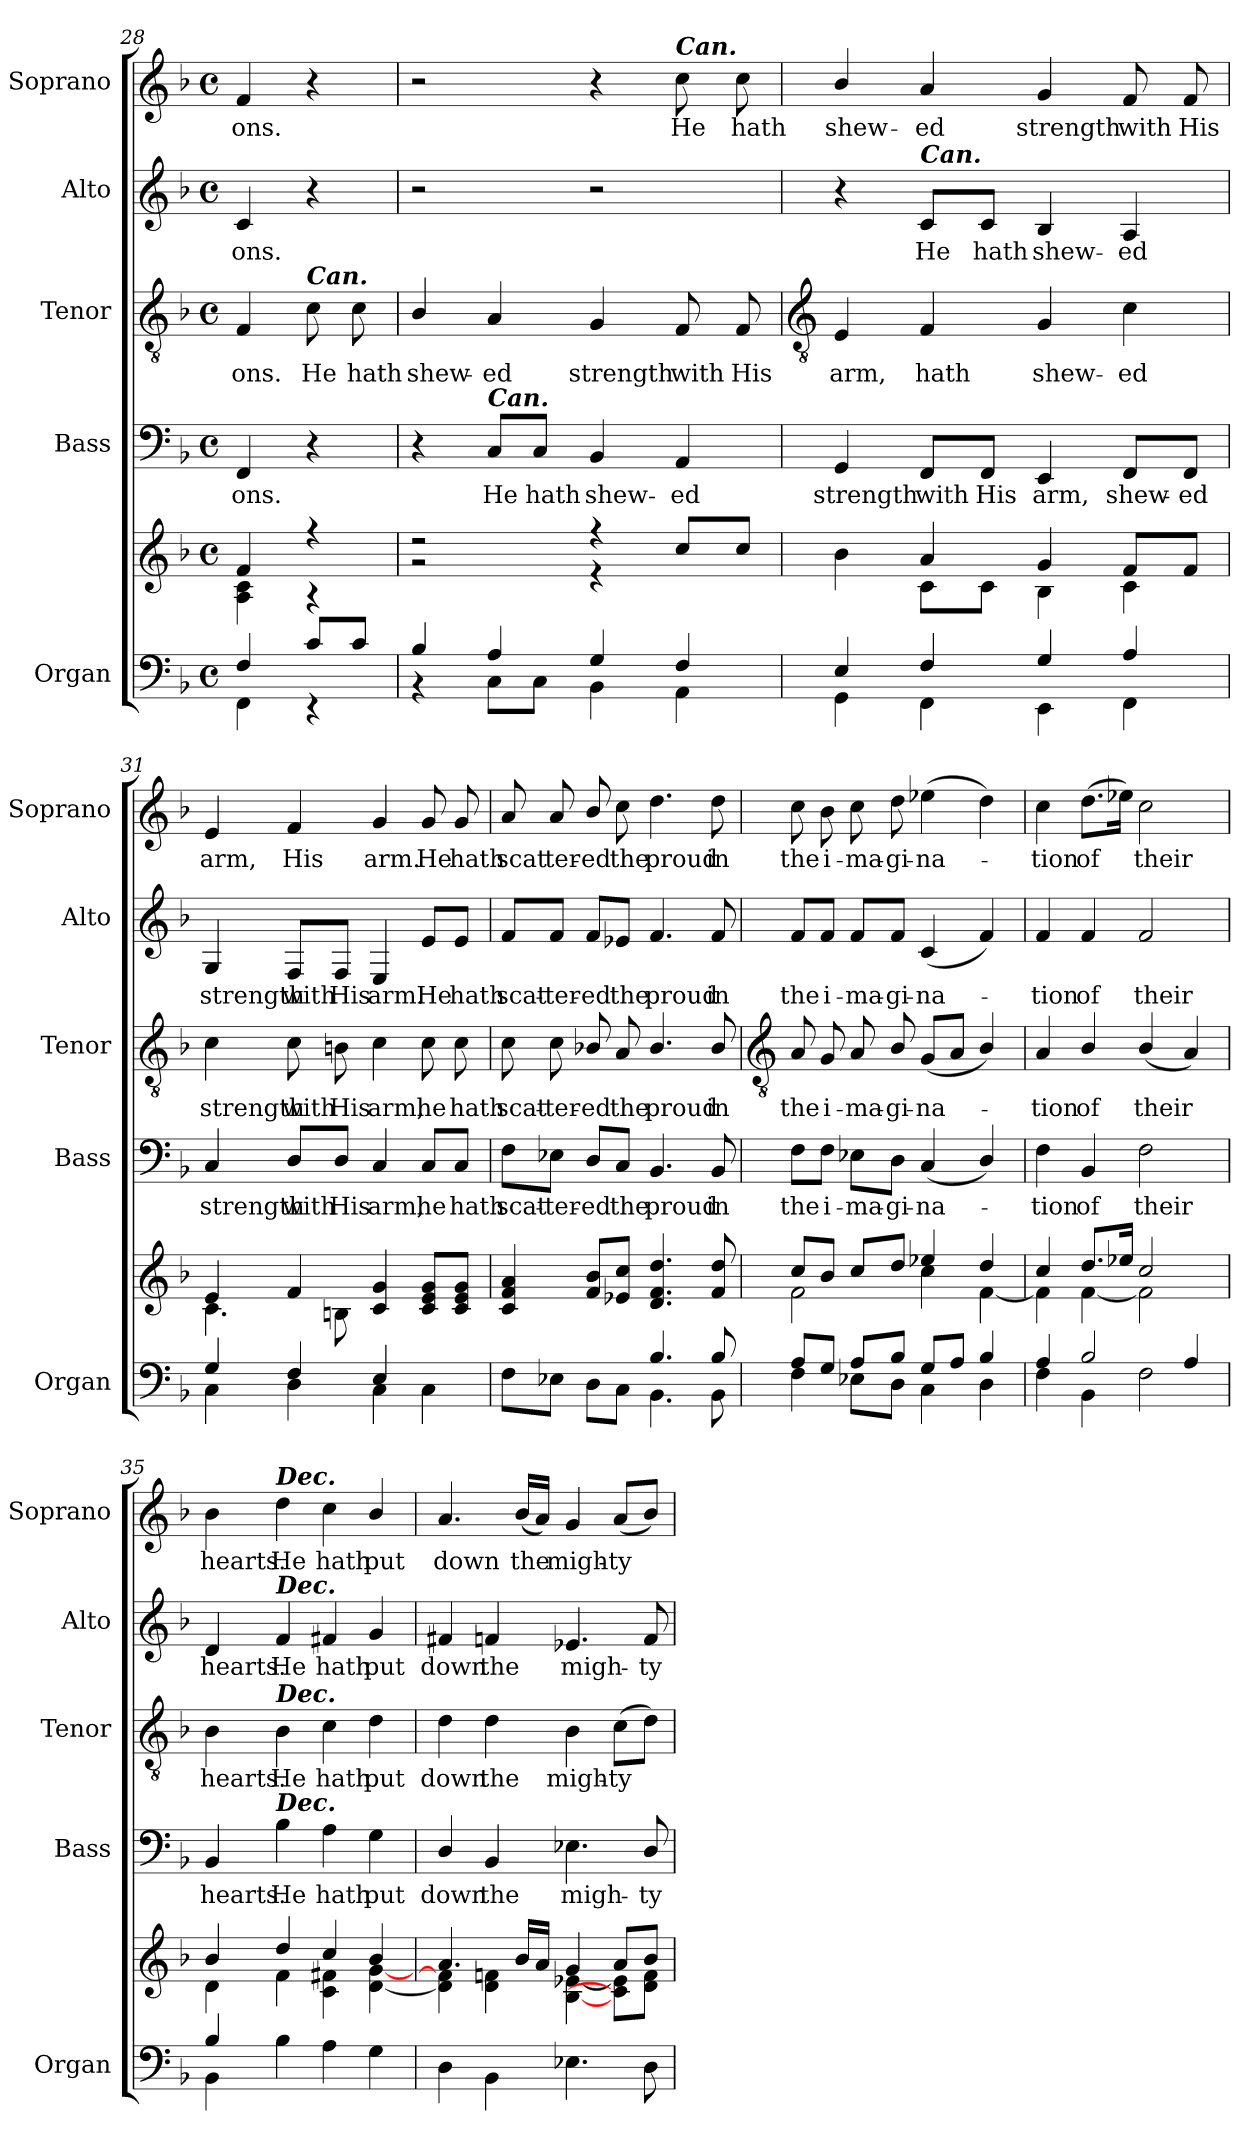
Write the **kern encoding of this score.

**kern	**kern	**kern	**text	**kern	**text	**kern	**text	**kern	**text
*part5	*part5	*part4	*part4	*part3	*part3	*part2	*part2	*part1	*part1
*staff6	*staff5	*staff4	*staff4	*staff3	*staff3	*staff2	*staff2	*staff1	*staff1
*I"Organ	*	*I"Bass	*	*I"Tenor	*	*I"Alto	*	*I"Soprano	*
*I'Organ	*	*I'Bass	*	*I'Tenor	*	*I'Alto	*	*I'Soprano	*
*clefF4	*clefG2	*clefF4	*	*clefGv2	*	*clefG2	*	*clefG2	*
*k[b-]	*k[b-]	*k[b-]	*	*k[b-]	*	*k[b-]	*	*k[b-]	*
*F:	*F:	*F:	*	*F:	*	*F:	*	*F:	*
*M4/4	*M4/4	*M4/4	*	*M4/4	*	*M4/4	*	*M4/4	*
*met(c)	*met(c)	*met(c)	*	*met(c)	*	*met(c)	*	*met(c)	*
=28	=28	=28	=28	=28	=28	=28	=28	=28	=28
*^	*^	*	*	*	*	*	*	*	*
!	!	!	!	!	!LO:LY:b	!	!LO:LY:b	!	!LO:LY:b	!	!LO:LY:b
4F/	4FF\	4f/	4A\ 4c\	4FF	-ons.	4F	-ons.	4c	-ons.	4f	-ons.
!	!	!	!	!	!	!LO:TX:a:Bi:t=Can.	!	!	!	!	!
!	!	!	!	!	!	!	!LO:LY:b	!	!	!	!
8c/L	4r	4r	4r	4r	.	8c	He	4r	.	4r	.
!	!	!	!	!	!	!	!LO:LY:b	!	!	!	!
8c/J	.	.	.	.	.	8c	hath	.	.	.	.
=29	=29	=29	=29	=29	=29	=29	=29	=29	=29	=29	=29
!	!	!	!	!	!	!	!LO:LY:b	!	!	!	!
4B-/	4r	2r	2r	4r	.	4B-/	shew-	2r	.	2r	.
!	!	!	!	!LO:TX:a:Bi:t=Can.	!	!	!	!	!	!	!
!	!	!	!	!	!LO:LY:b	!	!LO:LY:b	!	!	!	!
4A/	8C\L	.	.	8C/L	He	4A	-ed	.	.	.	.
!	!	!	!	!	!LO:LY:b	!	!	!	!	!	!
.	8C\J	.	.	8C/J	hath	.	.	.	.	.	.
!	!	!	!	!	!LO:LY:b	!	!LO:LY:b	!	!	!	!
4G/	4BB-\	4r	4r	4BB-	shew-	4G	strength	2r	.	4r	.
!	!	!	!	!	!	!	!	!	!	!LO:TX:a:Bi:t=Can.	!
!	!	!	!	!	!LO:LY:b	!	!LO:LY:b	!	!	!	!LO:LY:b
4F/	4AA\	8cc/L	4ryy	4AA	-ed	8F	with	.	.	8cc	He
!	!	!	!	!	!	!	!LO:LY:b	!	!	!	!LO:LY:b
.	.	8cc/J	.	.	.	8F	His	.	.	8cc	hath
!!LO:LB:g=z
=30	=30	=30	=30	=30	=30	=30	=30	=30	=30	=30	=30
*	*	*	*	*	*	*clefGv2	*	*	*	*	*
!	!	!	!	!	!LO:LY:b	!	!LO:LY:b	!	!	!	!LO:LY:b
4E/	4GG\	4b-\	4ryy	4GG	strength	4E	arm,	4r	.	4b-/	shew-
!	!	!	!	!	!	!	!	!LO:TX:a:Bi:t=Can.	!	!	!
!	!	!	!	!	!LO:LY:b	!	!LO:LY:b	!	!LO:LY:b	!	!LO:LY:b
4F/	4FF\	4a/	8c\L	8FF/L	with	4F	hath	8c/L	He	4a	-ed
!	!	!	!	!	!LO:LY:b	!	!	!	!LO:LY:b	!	!
.	.	.	8c\J	8FF/J	His	.	.	8c/J	hath	.	.
!	!	!	!	!	!LO:LY:b	!	!LO:LY:b	!	!LO:LY:b	!	!LO:LY:b
4G/	4EE\	4g/	4B-\	4EE	arm,	4G	shew-	4B-	shew-	4g	strength
!	!	!	!	!	!LO:LY:b	!	!LO:LY:b	!	!LO:LY:b	!	!LO:LY:b
4A/	4FF\	8f/L	4c\	8FF/L	shew-	4c	-ed	4A	-ed	8f	with
!	!	!	!	!	!LO:LY:b	!	!	!	!	!	!LO:LY:b
.	.	8f/J	.	8FF/J	-ed	.	.	.	.	8f	His
=31	=31	=31	=31	=31	=31	=31	=31	=31	=31	=31	=31
!	!	!	!	!	!LO:LY:b	!	!LO:LY:b	!	!LO:LY:b	!	!LO:LY:b
4G/	4C\	4e/	4.c\	4C	strength	4c	strength	4G	strength	4e	arm,
!	!	!	!	!	!LO:LY:b	!	!LO:LY:b	!	!LO:LY:b	!	!LO:LY:b
4F/	4D\	4f/	.	8D/L	with	8c	with	8F/L	with	4f	His
!	!	!	!	!	!LO:LY:b	!	!LO:LY:b	!	!LO:LY:b	!	!
.	.	.	8Bn\	8D/J	His	8Bn	His	8F/J	His	.	.
!	!	!	!	!	!LO:LY:b	!	!LO:LY:b	!	!LO:LY:b	!	!LO:LY:b
4E/	4C\	4c/ 4g/	2ryy	4C	arm,	4c	arm,	4E	arm.	4g	arm.
!	!	!	!	!	!LO:LY:b	!	!LO:LY:b	!	!LO:LY:b	!	!LO:LY:b
4ryy	4C\	8c/ 8e/ 8g/L	.	8C/L	he	8c	he	8e/L	He	8g	He
!	!	!	!	!	!LO:LY:b	!	!LO:LY:b	!	!LO:LY:b	!	!LO:LY:b
.	.	8c/ 8e/ 8g/J	.	8C/J	hath	8c	hath	8e/J	hath	8g	hath
=32	=32	=32	=32	=32	=32	=32	=32	=32	=32	=32	=32
!	!	!	!	!	!LO:LY:b	!	!LO:LY:b	!	!LO:LY:b	!	!LO:LY:b
2ryy	8F\L	4c/ 4f/ 4a/	1ryy	8F\L	scat-	8c	scat-	8f/L	scat-	8a	scat
!	!	!	!	!	!LO:LY:b	!	!LO:LY:b	!	!LO:LY:b	!	!LO:LY:b
.	8E-X\J	.	.	8E-X\J	-ter-	8c	-ter-	8f/J	-ter-	8a	-ter-
!	!	!	!	!	!LO:LY:b	!	!LO:LY:b	!	!LO:LY:b	!	!LO:LY:b
.	8D\L	8f/ 8b-/L	.	8D/L	-ed	8B-X/	-ed	8f/L	-ed	8b-/	-ed
!	!	!	!	!	!LO:LY:b	!	!LO:LY:b	!	!LO:LY:b	!	!LO:LY:b
.	8C\J	8e-X/ 8cc/J	.	8C/J	the	8A	the	8e-X/J	the	8cc	the
!	!	!	!	!	!LO:LY:b	!	!LO:LY:b	!	!LO:LY:b	!	!LO:LY:b
4.B-/	4.BB-\	4.d/ 4.f/ 4.dd/	.	4.BB-	proud	4.B-/	proud	4.f	proud	4.dd	proud
!	!	!	!	!	!LO:LY:b	!	!LO:LY:b	!	!LO:LY:b	!	!LO:LY:b
8B-/	8BB-\	8f/ 8dd/	.	8BB-	in	8B-/	in	8f	in	8dd	in
!!LO:LB:g=z
=33	=33	=33	=33	=33	=33	=33	=33	=33	=33	=33	=33
*	*	*	*	*	*	*clefGv2	*	*	*	*	*
!	!	!	!	!	!LO:LY:b	!	!LO:LY:b	!	!LO:LY:b	!	!LO:LY:b
8A/L	4F\	8cc/L	2f\	8F\L	the	8A	the	8f/L	the	8cc	the
!	!	!	!	!	!LO:LY:b	!	!LO:LY:b	!	!LO:LY:b	!	!LO:LY:b
8G/J	.	8b-/J	.	8F\J	i-	8G	i-	8f/J	i-	8b-	i-
!	!	!	!	!	!LO:LY:b	!	!LO:LY:b	!	!LO:LY:b	!	!LO:LY:b
8A/L	8E-X\L	8cc/L	.	8E-X\L	-ma-	8A	-ma-	8f/L	-ma-	8cc	-ma-
!	!	!	!	!	!LO:LY:b	!	!LO:LY:b	!	!LO:LY:b	!	!LO:LY:b
8B-/J	8D\J	8dd/J	.	8D\J	-gi-	8B-/	-gi-	8f/J	-gi-	8dd	-gi-
!	!	!	!	!	!LO:LY:b	!	!LO:LY:b	!	!LO:LY:b	!	!LO:LY:b
8G/L	4C\	4ee-X/	4cc\	(<4C	-na-	(<8GL	-na-	(<4c	-na-	(>4ee-X	-na-
8A/J	.	.	.	.	.	8AJ	.	.	.	.	.
4B-/	4D\	4dd/	[4f\	4D/)	.	4B-/)	.	4f)	.	4dd)	.
=34	=34	=34	=34	=34	=34	=34	=34	=34	=34	=34	=34
!	!	!	!	!	!LO:LY:b	!	!LO:LY:b	!	!LO:LY:b	!	!LO:LY:b
4A/	4F\	4cc/	4f\]	4F	tion	4A	tion	4f	tion	4cc	tion
!	!	!	!	!	!LO:LY:b	!	!LO:LY:b	!	!LO:LY:b	!	!LO:LY:b
2B-/	4BB-\	8.dd/L	[4f\	4BB-	of	4B-/	of	4f	of	(>8.ddL	of
.	.	16ee-X/J	.	.	.	.	.	.	.	16ee-XJ)	.
!	!	!	!	!	!LO:LY:b	!	!LO:LY:b	!	!LO:LY:b	!	!LO:LY:b
.	2F\	2cc/	2f\]	2F	their	(<4B-/	their	2f	their	2cc	their
4A/	.	.	.	.	.	4A)	.	.	.	.	.
=35	=35	=35	=35	=35	=35	=35	=35	=35	=35	=35	=35
!	!	!	!	!	!LO:LY:b	!	!LO:LY:b	!	!LO:LY:b	!	!LO:LY:b
4B-/	4BB-\	4b-/	4d\	4BB-	hearts.	4B-	hearts.	4d	hearts.	4b-	hearts.
!	!	!	!	!	!	!	!	!	!	!LO:TX:a:Bi:t=Dec.	!
!	!	!	!	!	!	!	!	!LO:TX:a:Bi:t=Dec.	!	!	!
!	!	!	!	!	!	!LO:TX:a:Bi:t=Dec.	!	!	!	!	!
!	!	!	!	!LO:TX:a:Bi:t=Dec.	!	!	!	!	!	!	!
!	!	!	!	!	!LO:LY:b	!	!LO:LY:b	!	!LO:LY:b	!	!LO:LY:b
2.ryy	4B-\	4dd/	4f\	4B-	He	4B-	He	4f	He	4dd	He
!	!	!	!	!	!LO:LY:b	!	!LO:LY:b	!	!LO:LY:b	!	!LO:LY:b
.	4A\	4cc/	4c\ 4f#X\	4A	hath	4c	hath	4f#X	hath	4cc	hath
!	!	!	!	!	!LO:LY:b	!	!LO:LY:b	!	!LO:LY:b	!	!LO:LY:b
.	4G\	4b-/	[4d\ [4g\	4G	put	4d	put	4g	put	4b-/	put
=36	=36	=36	=36	=36	=36	=36	=36	=36	=36	=36	=36
!	!	!	!	!	!LO:LY:b	!	!LO:LY:b	!	!LO:LY:b	!	!LO:LY:b
1ryy	4D\	4.a/	4d\] 4f#\]	4D/	down	4d	down	4f#X	down	4.a	down
!	!	!	!	!	!LO:LY:b	!	!LO:LY:b	!	!LO:LY:b	!	!
.	4BB-\	.	4d\ 4fn\	4BB-	the	4d	the	4fn	the	.	.
!	!	!	!	!	!	!	!	!	!	!	!LO:LY:b
.	.	16b-/LL	.	.	.	.	.	.	.	(<16b-LL	the
.	.	16a/JJ	.	.	.	.	.	.	.	16aJJ)	.
!	!	!	!	!	!LO:LY:b	!	!LO:LY:b	!	!LO:LY:b	!	!LO:LY:b
.	4.E-X\	4g/	[4B-\ [4e-X\	4.E-X	migh-	4B-	migh-	4.e-X	migh-	4g	migh-
!	!	!	!	!	!	!	!LO:LY:b	!	!	!	!LO:LY:b
.	.	8a/L	8c\] 8e-\]L	.	.	(>8cL	-ty	.	.	(<8aL	-ty
!	!	!	!	!	!LO:LY:b	!	!	!	!LO:LY:b	!	!
.	8D\	8b-/J	8d\ 8f\J	8D/	-ty	8dJ)	.	8f	-ty	8b-J)	.
*v	*v	*	*	*	*	*	*	*	*	*	*
*	*v	*v	*	*	*	*	*	*	*	*
=	=	=	=	=	=	=	=	=	=
*-	*-	*-	*-	*-	*-	*-	*-	*-	*-
